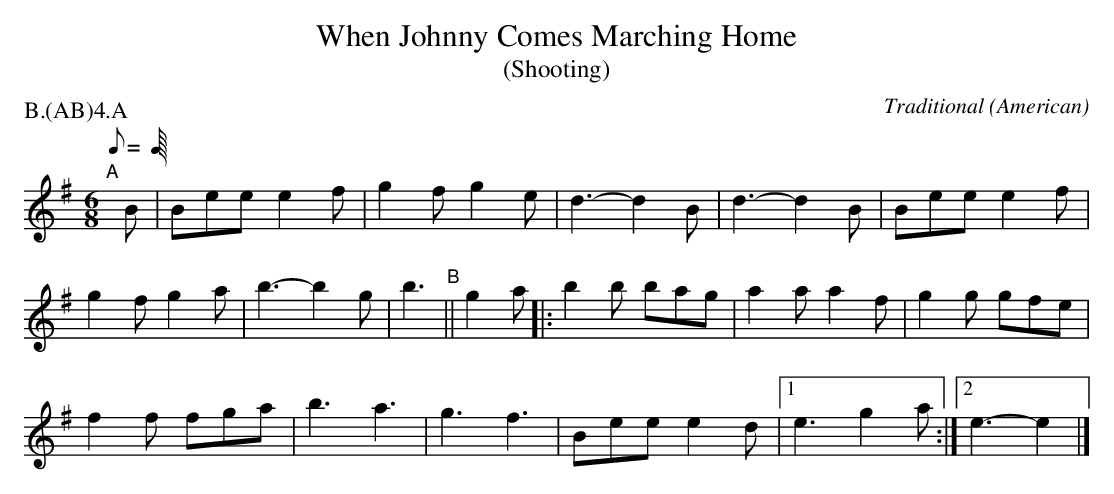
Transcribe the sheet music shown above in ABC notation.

X:1
T:When Johnny Comes Marching Home
T:(Shooting)
M:6/8
L:1/8
C:Traditional (American)
P:B.(AB)4.A
Q:C3=66
K:Em
V:1     clef=treble
"A"[|] B | Bee e2 f | g2 f g2 e | d3-d2 B | d3-d2 B | Bee e2 f |
g2 f g2 a |\
b3-b2 g | b3 "B"|| g2 a |: b2 b bag | a2 a a2 f | g2 g gfe |
f2 f fga |\
b3 a3 | g3 f3 | Bee e2 d |1 e3 g2 a :|2 e3-e2 |]
